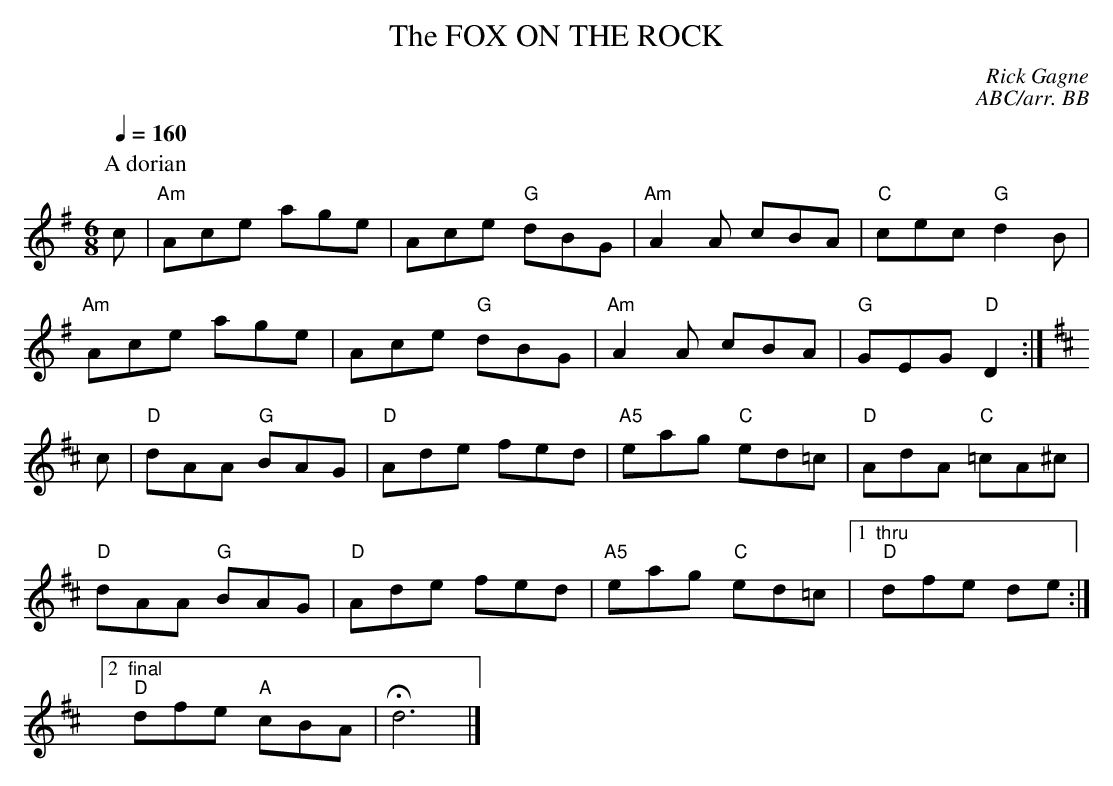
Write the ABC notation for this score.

X:1
T: FOX ON THE ROCK, The
C: Rick Gagne
C:ABC/arr. BB
M: 6/8
Q:1/4=160
K: G
P:A dorian
c | "Am"Ace age | Ace "G"dBG | "Am"A2A cBA | "C"cec "G"d2B |
"Am"Ace age | Ace "G"dBG | "Am"A2A cBA | "G"GEG "D"D2 :|
K: D
c | "D"dAA "G"BAG | "D"Ade fed | "A5"eag "C"ed=c | "D"AdA "C"=cA^c |
"D"dAA "G"BAG | "D"Ade fed | "A5"eag "C"ed=c |1 "thru" "D"dfe de :|
[2 "final" "D"dfe "A"cBA|Hd6|]
